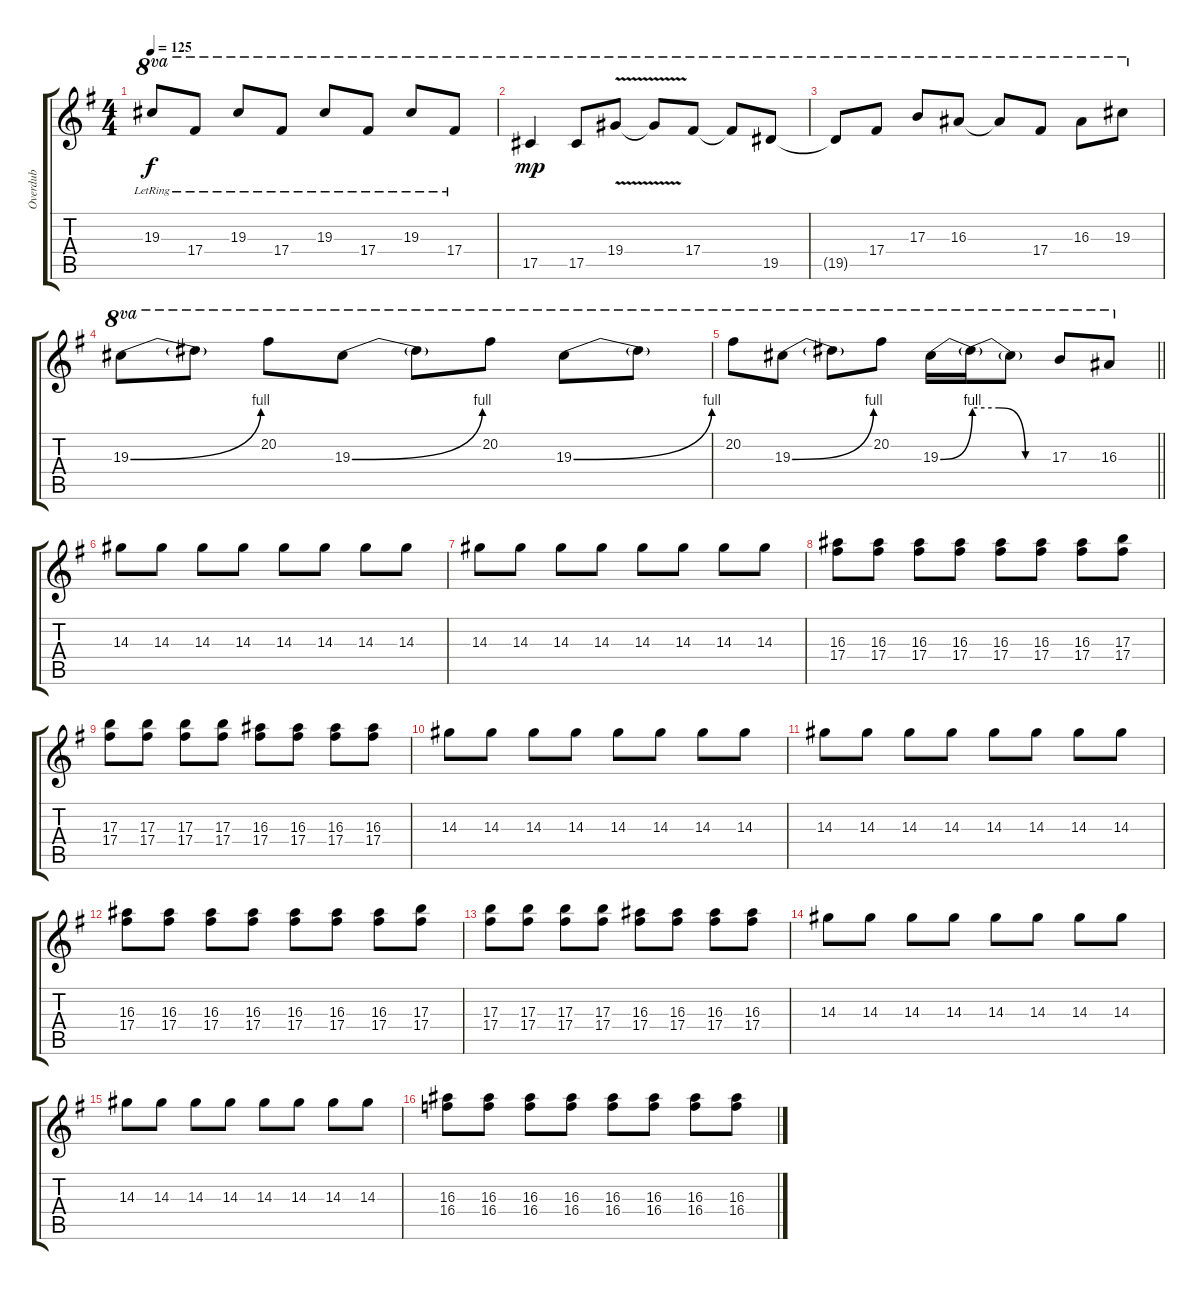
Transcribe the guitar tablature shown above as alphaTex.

\track ("Overdub" "Overdub") {instrument overdrivenguitar}
\staff {score tabs}
\tuning (Eb4 Bb3 Gb3 Db3 Ab2 Eb2) {hide}
\ts (4 4)
\tempo 125
\clef g2
\ks g
19.3{lr}.8{ot 8va dy f} 17.4{lr}.8{ot 8va} 19.3{lr}.8{ot 8va} 17.4{lr}.8{ot 8va} 19.3{lr}.8{ot 8va} 17.4{lr}.8{ot 8va} 19.3{lr}.8{ot 8va} 17.4{lr}.8{ot 8va} |
17.5.4{ot 8va dy mp} 17.5.8{ot 8va} 19.4{v}.8{ot 8va} 19.4{v t}.8{ot 8va} 17.4.8{ot 8va} 17.4{t}.8{ot 8va} 19.5.8{ot 8va} |
19.5{t}.8{ot 8va} 17.4.8{ot 8va} 17.3.8{ot 8va} 16.3.8{ot 8va} 16.3{t}.8{ot 8va} 17.4.8{ot 8va} 16.3.8{ot 8va} 19.3.8{ot 8va} |
19.3{be (bend 0 0 60 4)}.8{ot 8va} 19.3{t}.8{ot 8va} 20.2.8{ot 8va} 19.3{be (bend 0 0 60 4)}.8{ot 8va} 19.3{t}.8{ot 8va} 20.2.8{ot 8va} 19.3{be (bend 0 0 60 4)}.8{ot 8va} 19.3{t}.8{ot 8va} |
\barLineRight lightlight
20.2.8{ot 8va} 19.3{be (bend 0 0 60 4)}.8{ot 8va} 19.3{t}.8{ot 8va} 20.2.8{ot 8va} 19.3{be (bend 0 0 60 4)}.16{ot 8va} 19.3{be (custom 0 4 20 4 40 0 60 0) t}.16{ot 8va} 19.3{t}.8{ot 8va} 17.3.8{ot 8va} 16.3.8{ot 8va} |
14.3.8 14.3.8 14.3.8 14.3.8 14.3.8 14.3.8 14.3.8 14.3.8 |
14.3.8 14.3.8 14.3.8 14.3.8 14.3.8 14.3.8 14.3.8 14.3.8 |
(16.3 17.4).8 (16.3 17.4).8 (16.3 17.4).8 (16.3 17.4).8 (16.3 17.4).8 (16.3 17.4).8 (16.3 17.4).8 (17.3 17.4).8 |
(17.3 17.4).8 (17.3 17.4).8 (17.3 17.4).8 (17.3 17.4).8 (16.3 17.4).8 (16.3 17.4).8 (16.3 17.4).8 (16.3 17.4).8 |
14.3.8 14.3.8 14.3.8 14.3.8 14.3.8 14.3.8 14.3.8 14.3.8 |
14.3.8 14.3.8 14.3.8 14.3.8 14.3.8 14.3.8 14.3.8 14.3.8 |
(16.3 17.4).8 (16.3 17.4).8 (16.3 17.4).8 (16.3 17.4).8 (16.3 17.4).8 (16.3 17.4).8 (16.3 17.4).8 (17.3 17.4).8 |
(17.3 17.4).8 (17.3 17.4).8 (17.3 17.4).8 (17.3 17.4).8 (16.3 17.4).8 (16.3 17.4).8 (16.3 17.4).8 (16.3 17.4).8 |
14.3.8 14.3.8 14.3.8 14.3.8 14.3.8 14.3.8 14.3.8 14.3.8 |
14.3.8 14.3.8 14.3.8 14.3.8 14.3.8 14.3.8 14.3.8 14.3.8 |
(16.3 16.4).8 (16.3 16.4).8 (16.3 16.4).8 (16.3 16.4).8 (16.3 16.4).8 (16.3 16.4).8 (16.3 16.4).8 (16.3 16.4).8
